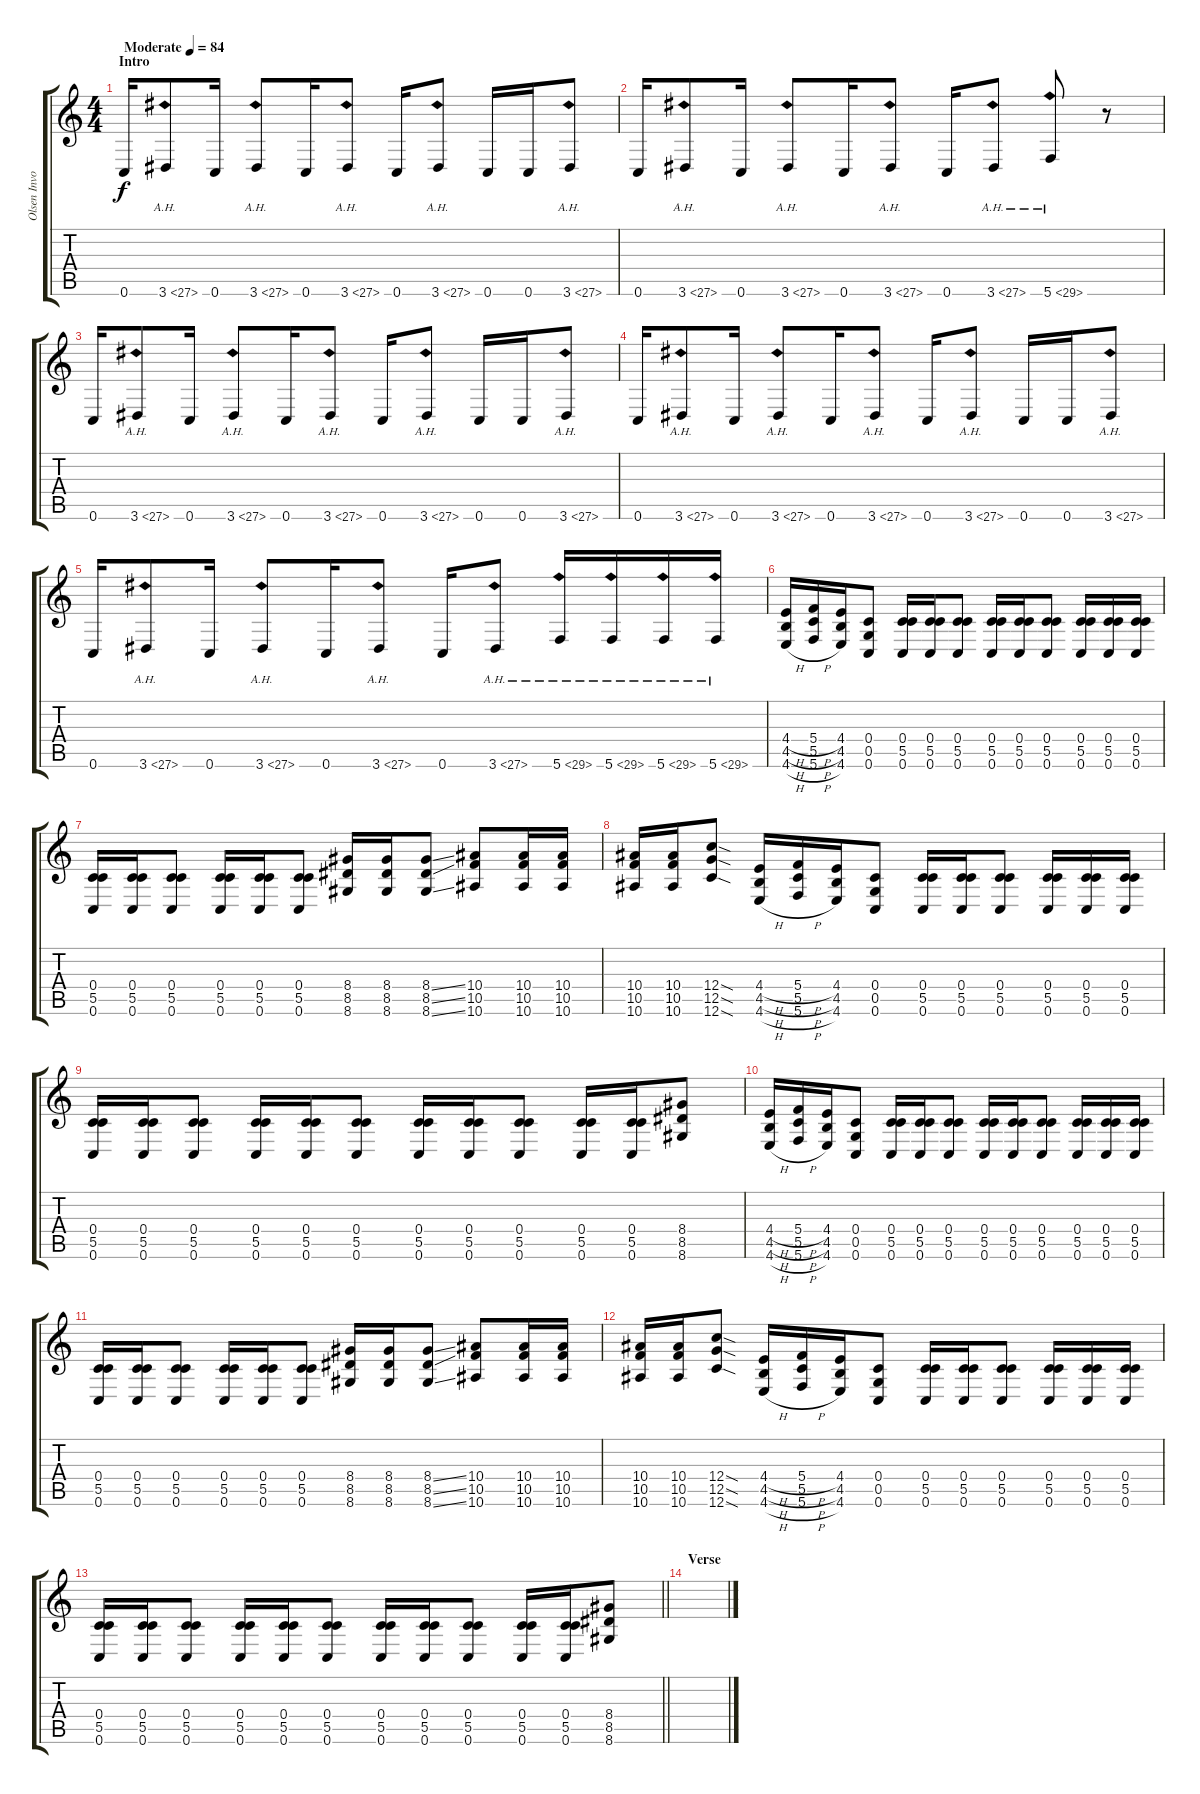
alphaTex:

\track ("Olsen Involtini" "Olsen Invo") {instrument distortionguitar}
\staff {score tabs}
\tuning (D4 A3 F3 C3 G2 C2) {hide}
\ts (4 4)
\section ("" "Intro")
\tempo (84 "Moderate")
\clef g2
\ks c
0.6.16{dy f instrument distortionguitar} 3.6{ah 24}.8 0.6.16 3.6{ah 24}.8 0.6.16 3.6{ah 24}.8 0.6.16 3.6{ah 24}.8 0.6.16 0.6.16 3.6{ah 24}.8 |
0.6.16 3.6{ah 24}.8 0.6.16 3.6{ah 24}.8 0.6.16 3.6{ah 24}.8 0.6.16 3.6{ah 24}.8 5.6{ah 24}.8 r.8 |
0.6.16 3.6{ah 24}.8 0.6.16 3.6{ah 24}.8 0.6.16 3.6{ah 24}.8 0.6.16 3.6{ah 24}.8 0.6.16 0.6.16 3.6{ah 24}.8 |
0.6.16 3.6{ah 24}.8 0.6.16 3.6{ah 24}.8 0.6.16 3.6{ah 24}.8 0.6.16 3.6{ah 24}.8 0.6.16 0.6.16 3.6{ah 24}.8 |
0.6.16 3.6{ah 24}.8 0.6.16 3.6{ah 24}.8 0.6.16 3.6{ah 24}.8 0.6.16 3.6{ah 24}.8 5.6{ah 24}.16 5.6{ah 24}.16 5.6{ah 24}.16 5.6{ah 24}.16 |
(4.4{h} 4.5{h} 4.6{h}).16 (5.4{h} 5.5{h} 5.6{h}).16 (4.4 4.5 4.6).16 (0.4 0.5 0.6).8 (0.4 5.5 0.6).16 (0.4 5.5 0.6).16 (0.4 5.5 0.6).8 (0.4 5.5 0.6).16 (0.4 5.5 0.6).16 (0.4 5.5 0.6).8 (0.4 5.5 0.6).16 (0.4 5.5 0.6).16 (0.4 5.5 0.6).16 |
(0.4 5.5 0.6).16 (0.4 5.5 0.6).16 (0.4 5.5 0.6).8 (0.4 5.5 0.6).16 (0.4 5.5 0.6).16 (0.4 5.5 0.6).8 (8.4 8.5 8.6).16 (8.4 8.5 8.6).16 (8.4{ss} 8.5{ss} 8.6{ss}).8 (10.4 10.5 10.6).8 (10.4 10.5 10.6).16 (10.4 10.5 10.6).16 |
(10.4 10.5 10.6).16 (10.4 10.5 10.6).16 (12.4{sod} 12.5{sod} 12.6{sod}).8 (4.4{h} 4.5{h} 4.6{h}).16 (5.4{h} 5.5{h} 5.6{h}).16 (4.4 4.5 4.6).16 (0.4 0.5 0.6).8 (0.4 5.5 0.6).16 (0.4 5.5 0.6).16 (0.4 5.5 0.6).8 (0.4 5.5 0.6).16 (0.4 5.5 0.6).16 (0.4 5.5 0.6).16 |
(0.4 5.5 0.6).16 (0.4 5.5 0.6).16 (0.4 5.5 0.6).8 (0.4 5.5 0.6).16 (0.4 5.5 0.6).16 (0.4 5.5 0.6).8 (0.4 5.5 0.6).16 (0.4 5.5 0.6).16 (0.4 5.5 0.6).8 (0.4 5.5 0.6).16 (0.4 5.5 0.6).16 (8.4 8.5 8.6).8 |
(4.4{h} 4.5{h} 4.6{h}).16 (5.4{h} 5.5{h} 5.6{h}).16 (4.4 4.5 4.6).16 (0.4 0.5 0.6).8 (0.4 5.5 0.6).16 (0.4 5.5 0.6).16 (0.4 5.5 0.6).8 (0.4 5.5 0.6).16 (0.4 5.5 0.6).16 (0.4 5.5 0.6).8 (0.4 5.5 0.6).16 (0.4 5.5 0.6).16 (0.4 5.5 0.6).16 |
(0.4 5.5 0.6).16 (0.4 5.5 0.6).16 (0.4 5.5 0.6).8 (0.4 5.5 0.6).16 (0.4 5.5 0.6).16 (0.4 5.5 0.6).8 (8.4 8.5 8.6).16 (8.4 8.5 8.6).16 (8.4{ss} 8.5{ss} 8.6{ss}).8 (10.4 10.5 10.6).8 (10.4 10.5 10.6).16 (10.4 10.5 10.6).16 |
(10.4 10.5 10.6).16 (10.4 10.5 10.6).16 (12.4{sod} 12.5{sod} 12.6{sod}).8 (4.4{h} 4.5{h} 4.6{h}).16 (5.4{h} 5.5{h} 5.6{h}).16 (4.4 4.5 4.6).16 (0.4 0.5 0.6).8 (0.4 5.5 0.6).16 (0.4 5.5 0.6).16 (0.4 5.5 0.6).8 (0.4 5.5 0.6).16 (0.4 5.5 0.6).16 (0.4 5.5 0.6).16 |
\barLineRight lightlight
(0.4 5.5 0.6).16 (0.4 5.5 0.6).16 (0.4 5.5 0.6).8 (0.4 5.5 0.6).16 (0.4 5.5 0.6).16 (0.4 5.5 0.6).8 (0.4 5.5 0.6).16 (0.4 5.5 0.6).16 (0.4 5.5 0.6).8 (0.4 5.5 0.6).16 (0.4 5.5 0.6).16 (8.4 8.5 8.6).8 |
\section ("" "Verse")
